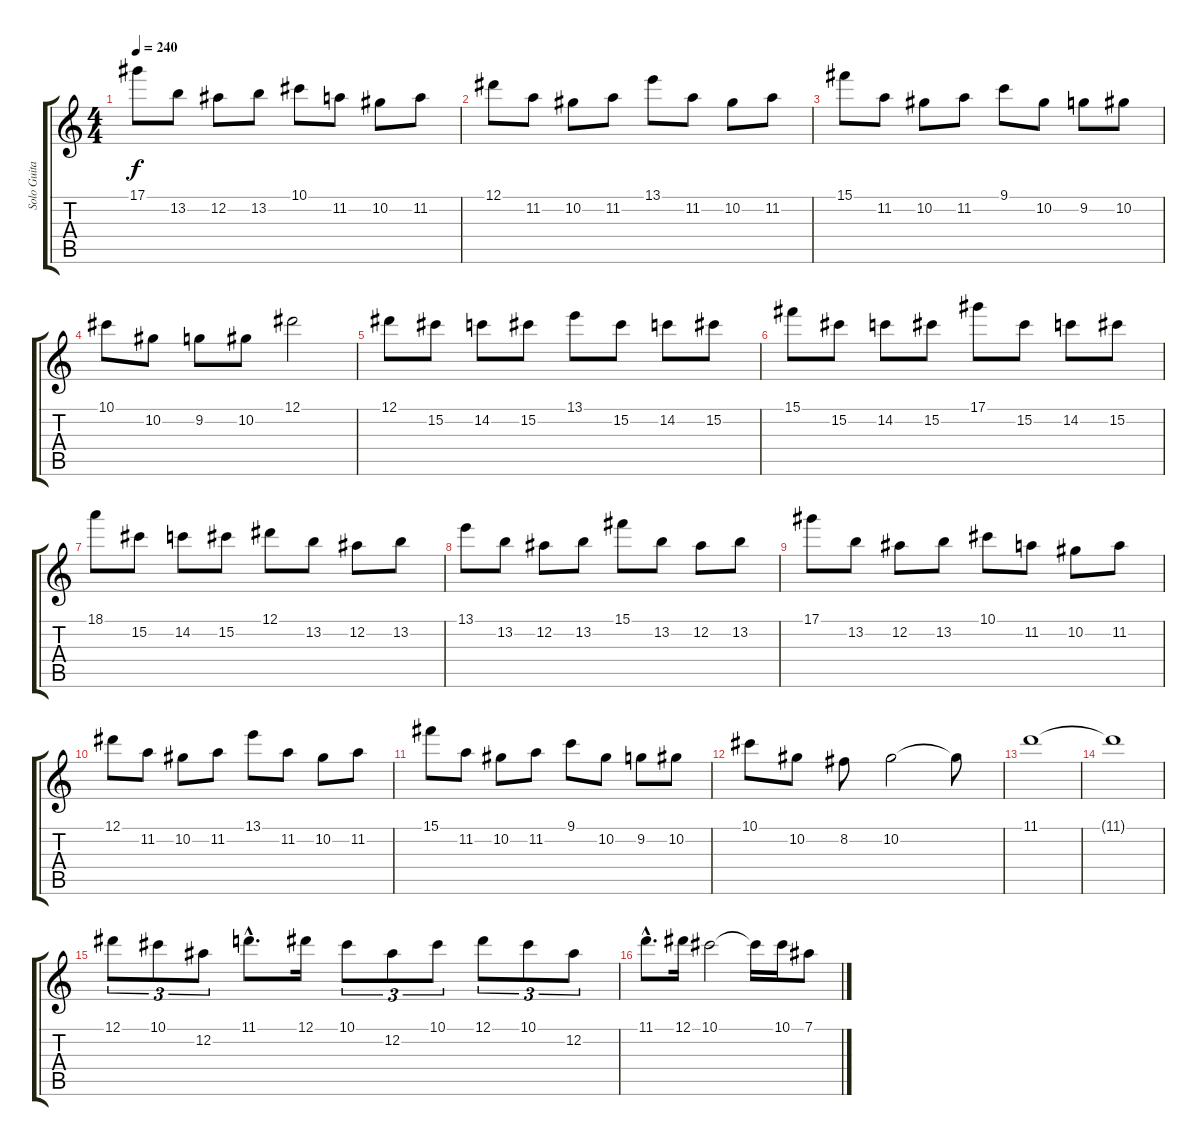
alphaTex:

\track ("Solo Guitar" "Solo Guita") {instrument distortionguitar}
\staff {score tabs}
\tuning (Eb4 Bb3 Gb3 Db3 Ab2 Eb2) {hide}
\ts (4 4)
\tempo 240
\clef g2
\ks c
17.1.8{dy f} 13.2.8 12.2.8 13.2.8 10.1.8 11.2.8 10.2.8 11.2.8 |
12.1.8 11.2.8 10.2.8 11.2.8 13.1.8 11.2.8 10.2.8 11.2.8 |
15.1.8 11.2.8 10.2.8 11.2.8 9.1.8 10.2.8 9.2.8 10.2.8 |
10.1.8 10.2.8 9.2.8 10.2.8 12.1.2 |
12.1.8 15.2.8 14.2.8 15.2.8 13.1.8 15.2.8 14.2.8 15.2.8 |
15.1.8 15.2.8 14.2.8 15.2.8 17.1.8 15.2.8 14.2.8 15.2.8 |
18.1.8 15.2.8 14.2.8 15.2.8 12.1.8 13.2.8 12.2.8 13.2.8 |
13.1.8 13.2.8 12.2.8 13.2.8 15.1.8 13.2.8 12.2.8 13.2.8 |
17.1.8 13.2.8 12.2.8 13.2.8 10.1.8 11.2.8 10.2.8 11.2.8 |
12.1.8 11.2.8 10.2.8 11.2.8 13.1.8 11.2.8 10.2.8 11.2.8 |
15.1.8 11.2.8 10.2.8 11.2.8 9.1.8 10.2.8 9.2.8 10.2.8 |
10.1.8 10.2.8 8.2.8 10.2.2 10.2{t}.8 |
11.1.1 |
11.1{t}.1 |
12.1.8{tu (3 2)} 10.1.8{tu (3 2)} 12.2.8{tu (3 2)} 11.1{hac}.8{d} 12.1.16 10.1.8{tu (3 2)} 12.2.8{tu (3 2)} 10.1.8{tu (3 2)} 12.1.8{tu (3 2)} 10.1.8{tu (3 2)} 12.2.8{tu (3 2)} |
11.1{hac}.8{d} 12.1.16 10.1.2 10.1{t}.16 10.1.16 7.1.8
